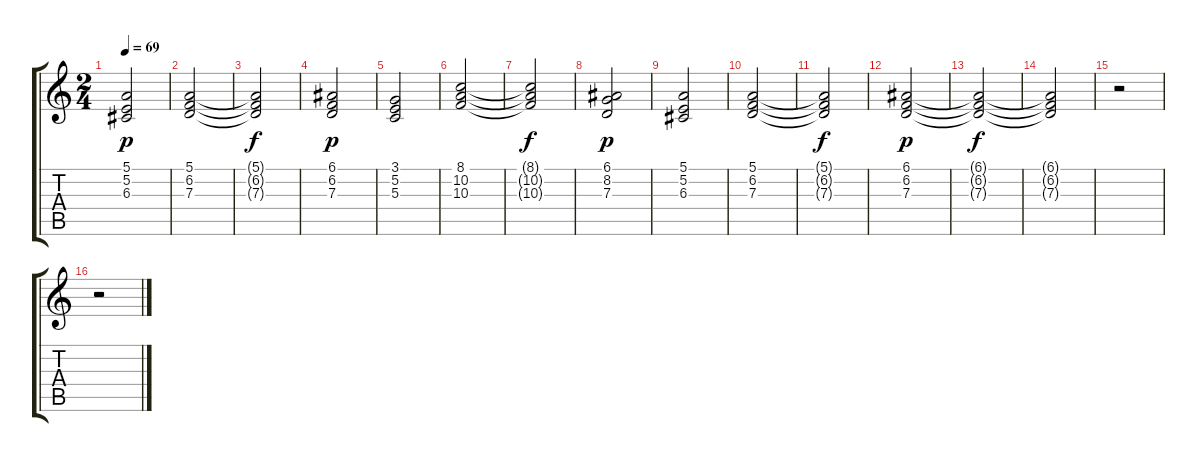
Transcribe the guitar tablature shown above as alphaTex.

\track "" {instrument stringensemble1}
\staff {score tabs}
\tuning (E4 B3 G3 D3 A2 E2) {hide}
\ts (2 4)
\tempo 69
\clef g2
\ks c
(5.1 5.2 6.3).2{dy p} |
(5.1 6.2 7.3).2 |
(5.1{t} 6.2{t} 7.3{t}).2{dy f} |
(6.1 6.2 7.3).2{dy p} |
(3.1 5.2 5.3).2 |
(8.1 10.2 10.3).2 |
(8.1{t} 10.2{t} 10.3{t}).2{dy f} |
(6.1 8.2 7.3).2{dy p} |
(5.1 5.2 6.3).2 |
(5.1 6.2 7.3).2 |
(5.1{t} 6.2{t} 7.3{t}).2{dy f} |
(6.1 6.2 7.3).2{dy p} |
(6.1{t} 6.2{t} 7.3{t}).2{dy f} |
(6.1{t} 6.2{t} 7.3{t}).2 |
r.2 |
r.2
